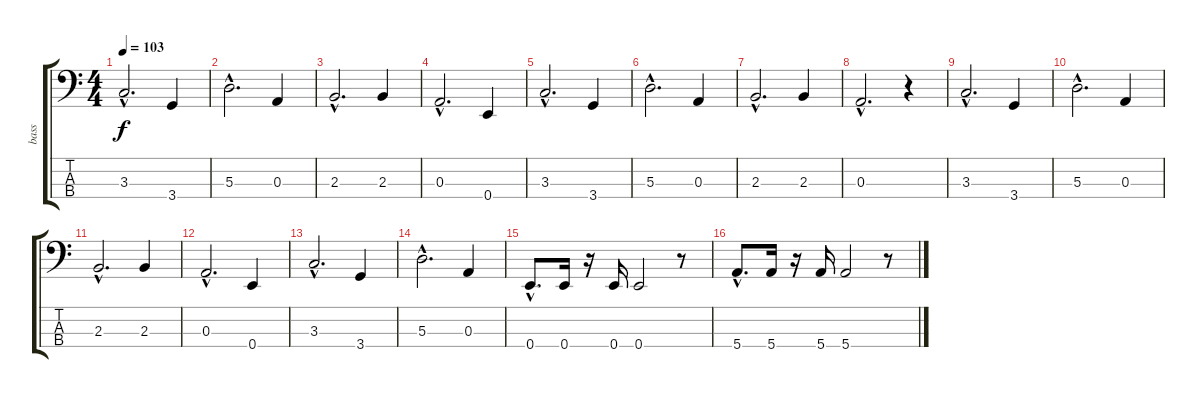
\track ("bass" "bass") {instrument electricbasspick}
\staff {score tabs}
\tuning (G2 D2 A1 E1) {hide}
\ts (4 4)
\tempo 103
\clef f4
\ks c
3.3{hac}.2{d dy f} 3.4.4 |
5.3{hac}.2{d} 0.3.4 |
2.3{hac}.2{d} 2.3.4 |
0.3{hac}.2{d} 0.4.4 |
3.3{hac}.2{d} 3.4.4 |
5.3{hac}.2{d} 0.3.4 |
2.3{hac}.2{d} 2.3.4 |
0.3{hac}.2{d} r.4 |
3.3{hac}.2{d} 3.4.4 |
5.3{hac}.2{d} 0.3.4 |
2.3{hac}.2{d} 2.3.4 |
0.3{hac}.2{d} 0.4.4 |
3.3{hac}.2{d} 3.4.4 |
5.3{hac}.2{d} 0.3.4 |
0.4{hac}.8{d} 0.4.16 r.16 0.4.16 0.4.2 r.8 |
5.4{hac}.8{d} 5.4.16 r.16 5.4.16 5.4.2 r.8
